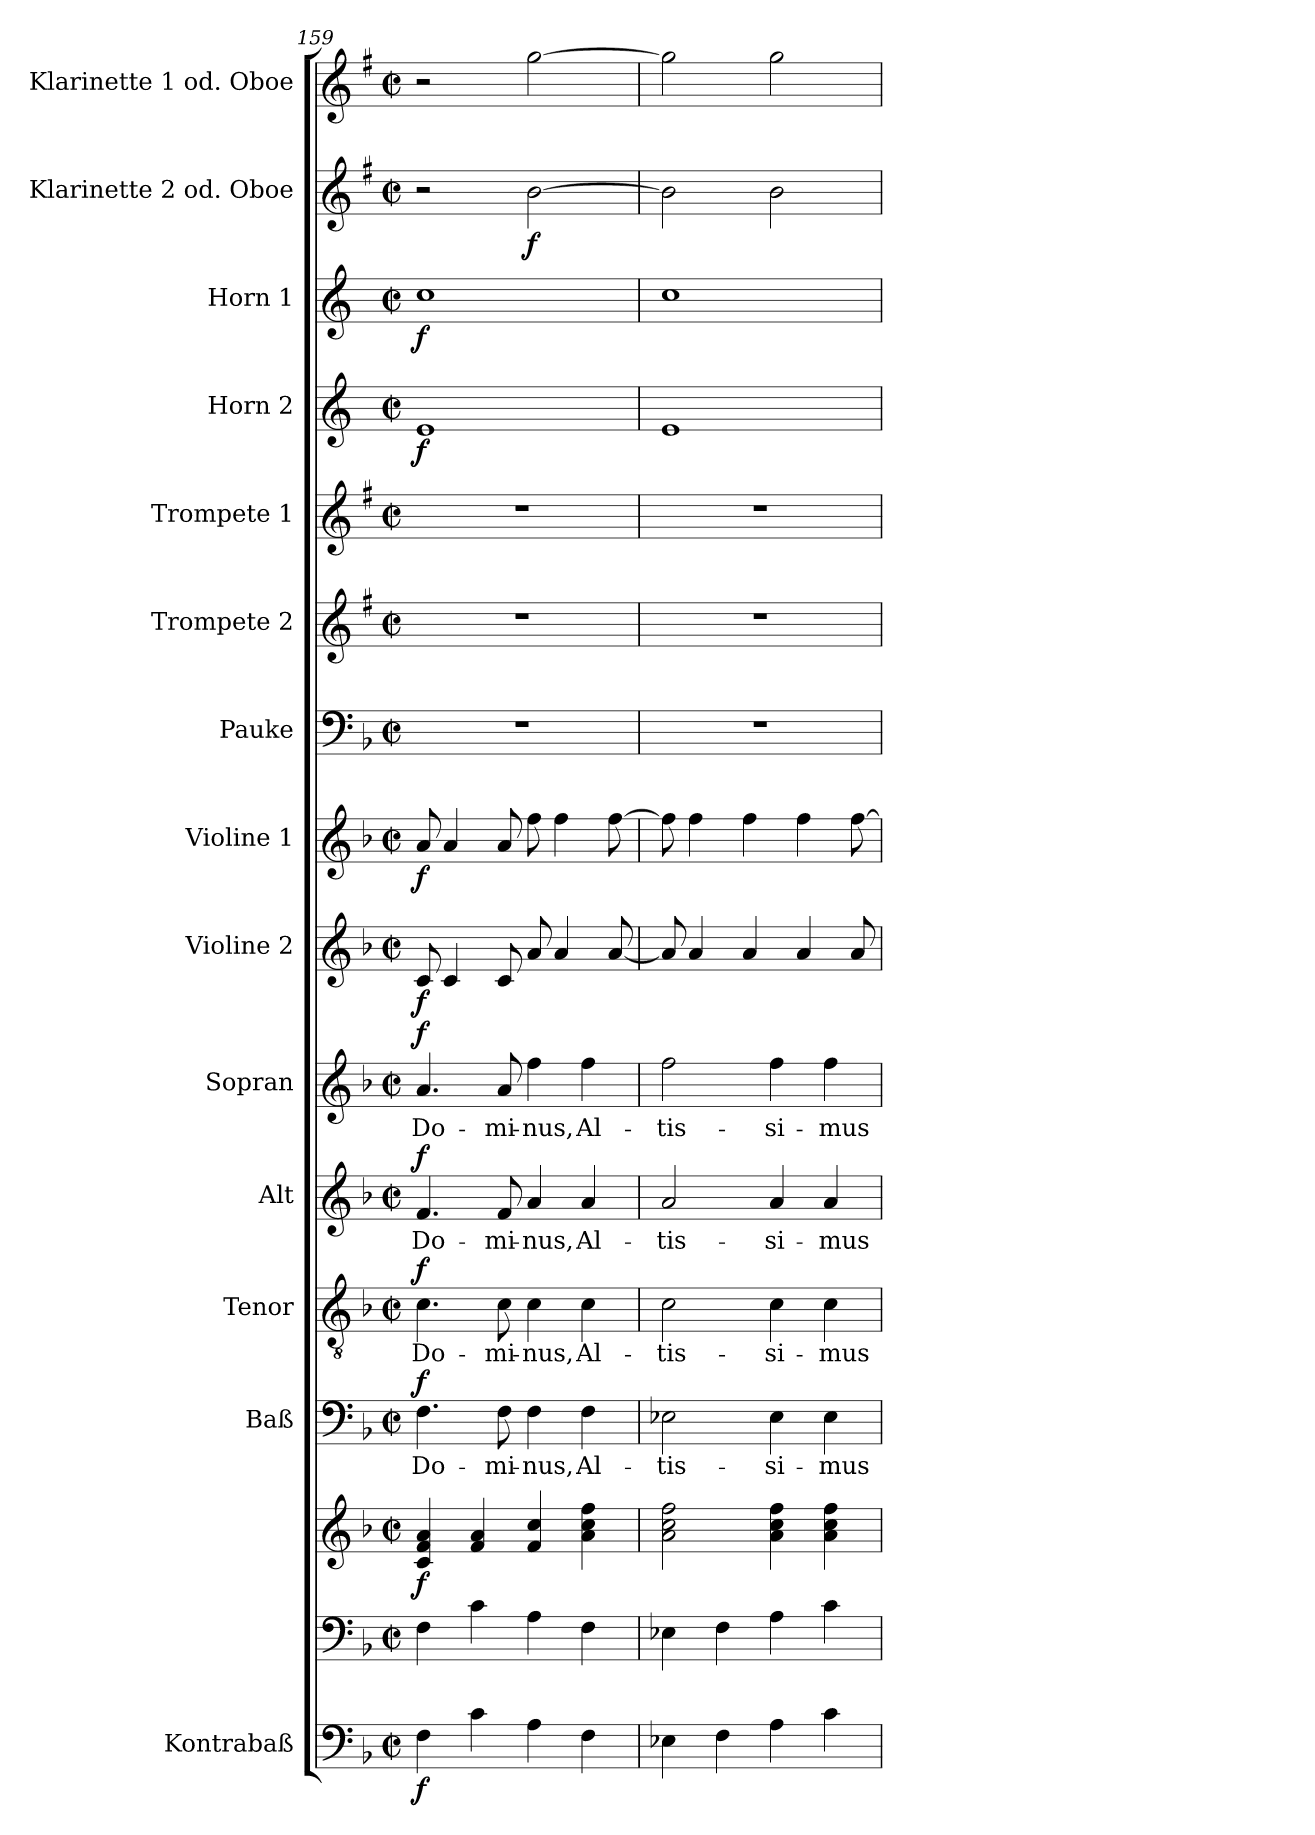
**kern	**dynam	**kern	**kern	**dynam	**kern	**text	**dynam	**kern	**text	**dynam	**kern	**text	**dynam	**kern	**text	**dynam	**kern	**dynam	**kern	**dynam	**kern	**kern	**kern	**kern	**dynam	**kern	**dynam	**kern	**dynam	**kern
*part15	*part15	*part14	*part14	*part14	*part13	*part13	*part13	*part12	*part12	*part12	*part11	*part11	*part11	*part10	*part10	*part10	*part9	*part9	*part8	*part8	*part7	*part6	*part5	*part4	*part4	*part3	*part3	*part2	*part2	*part1
*staff16	*staff16	*staff15	*staff14	*staff14/15	*staff13	*staff13	*staff13	*staff12	*staff12	*staff12	*staff11	*staff11	*staff11	*staff10	*staff10	*staff10	*staff9	*staff9	*staff8	*staff8	*staff7	*staff6	*staff5	*staff4	*staff4	*staff3	*staff3	*staff2	*staff2	*staff1
*I"Kontrabaß	*	*	*	*	*I"Baß	*	*	*I"Tenor	*	*	*I"Alt	*	*	*I"Sopran	*	*	*I"Violine 2	*	*I"Violine 1	*	*I"Pauke	*I"Trompete 2	*I"Trompete 1	*I"Horn 2	*	*I"Horn 1	*	*I"Klarinette 2 od. Oboe	*	*I"Klarinette 1 od. Oboe
*	*	*	*	*	*	*	*	*	*	*	*	*	*	*	*	*	*	*	*	*	*	*I'Tpt	*I'Tpt	*I'Hn	*	*I'Hn	*	*	*	*
*clefF4	*	*clefF4	*clefG2	*	*clefF4	*	*	*clefGv2	*	*	*clefG2	*	*	*clefG2	*	*	*clefG2	*	*clefG2	*	*clefF4	*clefG2	*clefG2	*clefG2	*	*clefG2	*	*clefG2	*	*clefG2
*ITrd7c12	*	*	*	*	*	*	*	*	*	*	*	*	*	*	*	*	*	*	*	*	*	*ITrd1c2	*ITrd1c2	*ITrd4c7	*	*ITrd4c7	*	*ITrd1c2	*	*ITrd1c2
*k[b-]	*	*k[b-]	*k[b-]	*	*k[b-]	*	*	*k[b-]	*	*	*k[b-]	*	*	*k[b-]	*	*	*k[b-]	*	*k[b-]	*	*k[b-]	*k[b-]	*k[b-]	*k[b-]	*	*k[b-]	*	*k[b-]	*	*k[b-]
*F:	*	*F:	*F:	*	*F:	*	*	*F:	*	*	*F:	*	*	*F:	*	*	*F:	*	*F:	*	*F:	*F:	*F:	*F:	*	*F:	*	*F:	*	*F:
*M2/2	*	*M2/2	*M2/2	*	*M2/2	*	*	*M2/2	*	*	*M2/2	*	*	*M2/2	*	*	*M2/2	*	*M2/2	*	*M2/2	*M2/2	*M2/2	*M2/2	*	*M2/2	*	*M2/2	*	*M2/2
*met(c|)	*	*met(c|)	*met(c|)	*	*met(c|)	*	*	*met(c|)	*	*	*met(c|)	*	*	*met(c|)	*	*	*met(c|)	*	*met(c|)	*	*met(c|)	*met(c|)	*met(c|)	*met(c|)	*	*met(c|)	*	*met(c|)	*	*met(c|)
=159	=159	=159	=159	=159	=159	=159	=159	=159	=159	=159	=159	=159	=159	=159	=159	=159	=159	=159	=159	=159	=159	=159	=159	=159	=159	=159	=159	=159	=159	=159
!	!LO:DY:b	!	!	!LO:DY:b	!	!LO:LY:b	!LO:DY:a	!	!LO:LY:b	!LO:DY:a	!	!LO:LY:b	!LO:DY:a	!	!LO:LY:b	!LO:DY:a	!	!LO:DY:b	!	!LO:DY:b	!	!	!	!	!LO:DY:b	!	!LO:DY:b	!	!	!
4FF\	f	4F\	4c/ 4f/ 4a/	f	4.F\	Do-	f	4.c\	Do-	f	4.f/	Do-	f	4.a/	Do-	f	8c/	f	8a/	f	1r	1r	1r	1A	f	1f	f	2r	.	2r
.	.	.	.	.	.	.	.	.	.	.	.	.	.	.	.	.	4c/	.	4a/	.	.	.	.	.	.	.	.	.	.	.
4C\	.	4c\	4f/ 4a/	.	.	.	.	.	.	.	.	.	.	.	.	.	.	.	.	.	.	.	.	.	.	.	.	.	.	.
!	!	!	!	!	!	!LO:LY:b	!	!	!LO:LY:b	!	!	!LO:LY:b	!	!	!LO:LY:b	!	!	!	!	!	!	!	!	!	!	!	!	!	!	!
.	.	.	.	.	8F\	-mi-	.	8c\	-mi-	.	8f/	-mi-	.	8a/	-mi-	.	8c/	.	8a/	.	.	.	.	.	.	.	.	.	.	.
!	!	!	!	!	!	!LO:LY:b	!	!	!LO:LY:b	!	!	!LO:LY:b	!	!	!LO:LY:b	!	!	!	!	!	!	!	!	!	!	!	!	!	!LO:DY:b	!
4AA\	.	4A\	4f/ 4cc/	.	4F\	-nus,	.	4c\	-nus,	.	4a/	-nus,	.	4ff\	-nus,	.	8a/	.	8ff\	.	.	.	.	.	.	.	.	[2a\	f	[2ff\
.	.	.	.	.	.	.	.	.	.	.	.	.	.	.	.	.	4a/	.	4ff\	.	.	.	.	.	.	.	.	.	.	.
!	!	!	!	!	!	!LO:LY:b	!	!	!LO:LY:b	!	!	!LO:LY:b	!	!	!LO:LY:b	!	!	!	!	!	!	!	!	!	!	!	!	!	!	!
4FF\	.	4F\	4a\ 4cc\ 4ff\	.	4F\	Al-	.	4c\	Al-	.	4a/	Al-	.	4ff\	Al-	.	.	.	.	.	.	.	.	.	.	.	.	.	.	.
.	.	.	.	.	.	.	.	.	.	.	.	.	.	.	.	.	[8a/	.	[8ff\	.	.	.	.	.	.	.	.	.	.	.
=160	=160	=160	=160	=160	=160	=160	=160	=160	=160	=160	=160	=160	=160	=160	=160	=160	=160	=160	=160	=160	=160	=160	=160	=160	=160	=160	=160	=160	=160	=160
!	!	!	!	!	!	!LO:LY:b	!	!	!LO:LY:b	!	!	!LO:LY:b	!	!	!LO:LY:b	!	!	!	!	!	!	!	!	!	!	!	!	!	!	!
4EE-X\	.	4E-X\	2a\ 2cc\ 2ff\	.	2E-X\	-tis-	.	2c\	-tis-	.	2a/	-tis-	.	2ff\	-tis-	.	8a/]	.	8ff\]	.	1r	1r	1r	1A	.	1f	.	2a\]	.	2ff\]
.	.	.	.	.	.	.	.	.	.	.	.	.	.	.	.	.	4a/	.	4ff\	.	.	.	.	.	.	.	.	.	.	.
4FF\	.	4F\	.	.	.	.	.	.	.	.	.	.	.	.	.	.	.	.	.	.	.	.	.	.	.	.	.	.	.	.
.	.	.	.	.	.	.	.	.	.	.	.	.	.	.	.	.	4a/	.	4ff\	.	.	.	.	.	.	.	.	.	.	.
!	!	!	!	!	!	!LO:LY:b	!	!	!LO:LY:b	!	!	!LO:LY:b	!	!	!LO:LY:b	!	!	!	!	!	!	!	!	!	!	!	!	!	!	!
4AA\	.	4A\	4a\ 4cc\ 4ff\	.	4E-\	-si-	.	4c\	-si-	.	4a/	-si-	.	4ff\	-si-	.	.	.	.	.	.	.	.	.	.	.	.	2a\	.	2ff\
.	.	.	.	.	.	.	.	.	.	.	.	.	.	.	.	.	4a/	.	4ff\	.	.	.	.	.	.	.	.	.	.	.
!	!	!	!	!	!	!LO:LY:b	!	!	!LO:LY:b	!	!	!LO:LY:b	!	!	!LO:LY:b	!	!	!	!	!	!	!	!	!	!	!	!	!	!	!
4C\	.	4c\	4a\ 4cc\ 4ff\	.	4E-\	-mus	.	4c\	-mus	.	4a/	-mus	.	4ff\	-mus	.	.	.	.	.	.	.	.	.	.	.	.	.	.	.
.	.	.	.	.	.	.	.	.	.	.	.	.	.	.	.	.	8a/	.	[8ff\	.	.	.	.	.	.	.	.	.	.	.
=	=	=	=	=	=	=	=	=	=	=	=	=	=	=	=	=	=	=	=	=	=	=	=	=	=	=	=	=	=	=
*-	*-	*-	*-	*-	*-	*-	*-	*-	*-	*-	*-	*-	*-	*-	*-	*-	*-	*-	*-	*-	*-	*-	*-	*-	*-	*-	*-	*-	*-	*-
